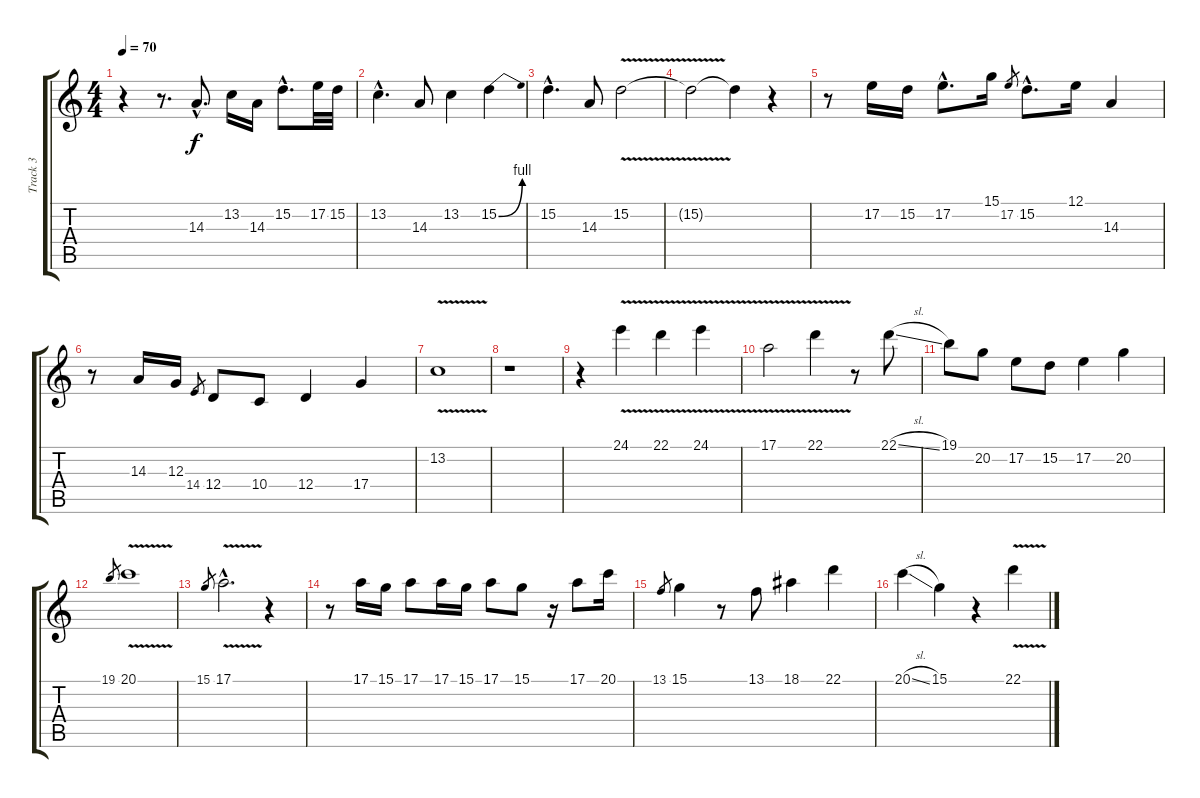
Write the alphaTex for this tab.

\track ("Track 3" "Track 3") {instrument lead1square}
\staff {score tabs}
\tuning (E4 B3 G3 D3 A2 E2) {hide}
\ts (4 4)
\tempo 70
\clef g2
\ks c
r.4{dy f instrument lead1square} r.8{d} 14.3{hac}.8{d} 13.2.16 14.3.16 15.2{hac}.8{d} 17.2.32 15.2.32 |
13.2{hac}.4{d} 14.3.8 13.2.4 15.2{be (bend 0 0 60 4)}.4 |
15.2{hac}.4{d} 14.3.8 15.2{v}.2 |
15.2{t}.2 15.2{t}.4 r.4 |
r.8 17.2.16 15.2.16 17.2{hac}.8{d} 15.1.16 17.2.8{gr} 15.2{hac}.8{d} 12.1.16 14.3.4 |
r.8 14.3.16 12.3.16 14.4.8{gr} 12.4.8 10.4.8 12.4.4 17.4.4 |
13.2{v}.1 |
r.1 |
r.4 24.1{v}.4 22.1{v}.4 24.1{v}.4 |
17.1{v}.2 22.1{v}.4 r.8 22.1{sl}.8 |
19.1.8 20.2.8 17.2.8 15.2.8 17.2.4 20.2.4 |
19.1.8{gr} 20.1{v}.1 |
15.1.8{gr} 17.1{v hac}.2{d} r.4 |
r.8 17.1.16 15.1.16 17.1.8 17.1.16 15.1.16 17.1.8 15.1.8 r.16 17.1.8 20.1.16 |
13.1.8{gr} 15.1.4 r.8 13.1.8 18.1.4 22.1.4 |
20.1{sl}.4 15.1.4 r.4 22.1{v}.4
